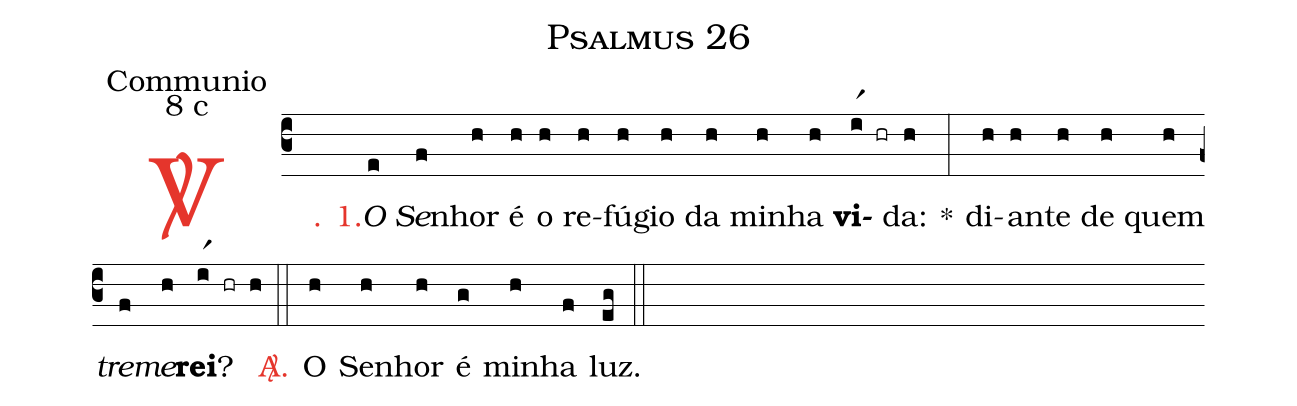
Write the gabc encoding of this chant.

name: Psalmus 26;
office-part: Communio;
mode: 8;
mode-differentia: c;
%%
(c3)

<c><sp>V/</sp>. 1.</c>() <i>O</i>(e) <i>Se</i>(f)nhor(h) é(h) o(h) re(h)fú(h)gio(h) da(h) mi(h)nha(h) <b>vi</b>(ir1 hr)da:(h) *(:) di(h)an(h)te(h) de(h) quem(h) <i>tre</i>(f)<i>me</i>(h)<b>rei</b>?(ir1 hr h)

(::)

<nlba><c><sp>A/</sp>.</c>() O</nlba>(h) Se(h)nhor(h) é(g) mi(h)nha(f) luz.(eg)

(::)
